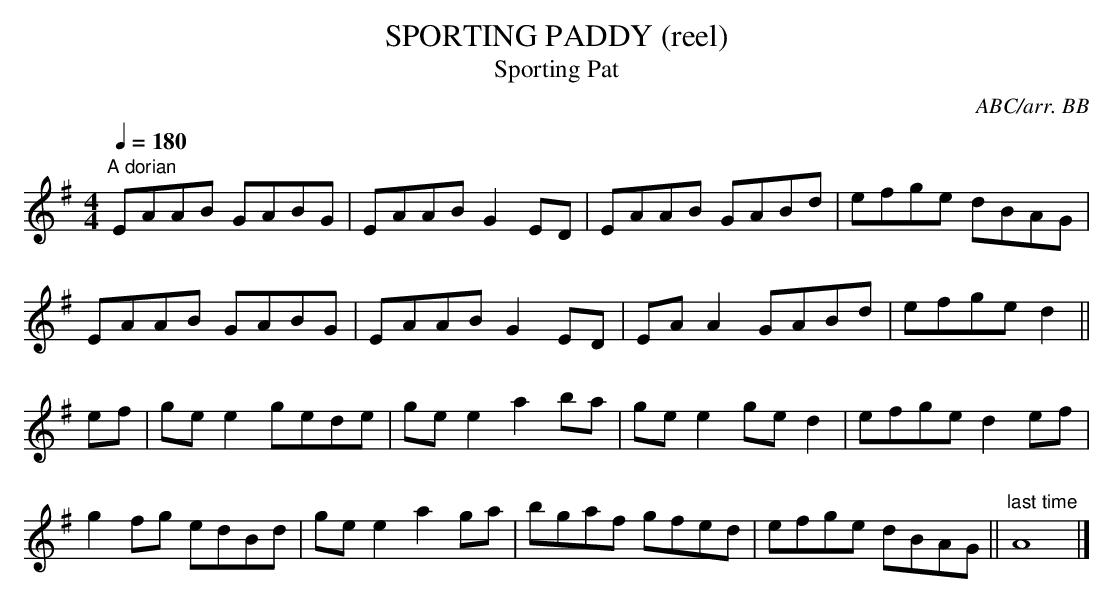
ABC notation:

X:1
T:SPORTING PADDY (reel)
T:Sporting Pat
C:ABC/arr. BB
M:4/4
L:1/8
Q:1/4=180
K:G
"A dorian"
EAAB GABG|EAAB G2ED|EAAB GABd|efge dBAG|
EAAB GABG|EAAB G2ED|EAA2 GABd|efge d2 ||
ef|gee2 gede|gee2 a2ba|gee2 ged2|efge d2ef|
g2fg edBd|gee2 a2ga|bgaf gfed|efge dBAG ||\
"last time"A8|]
